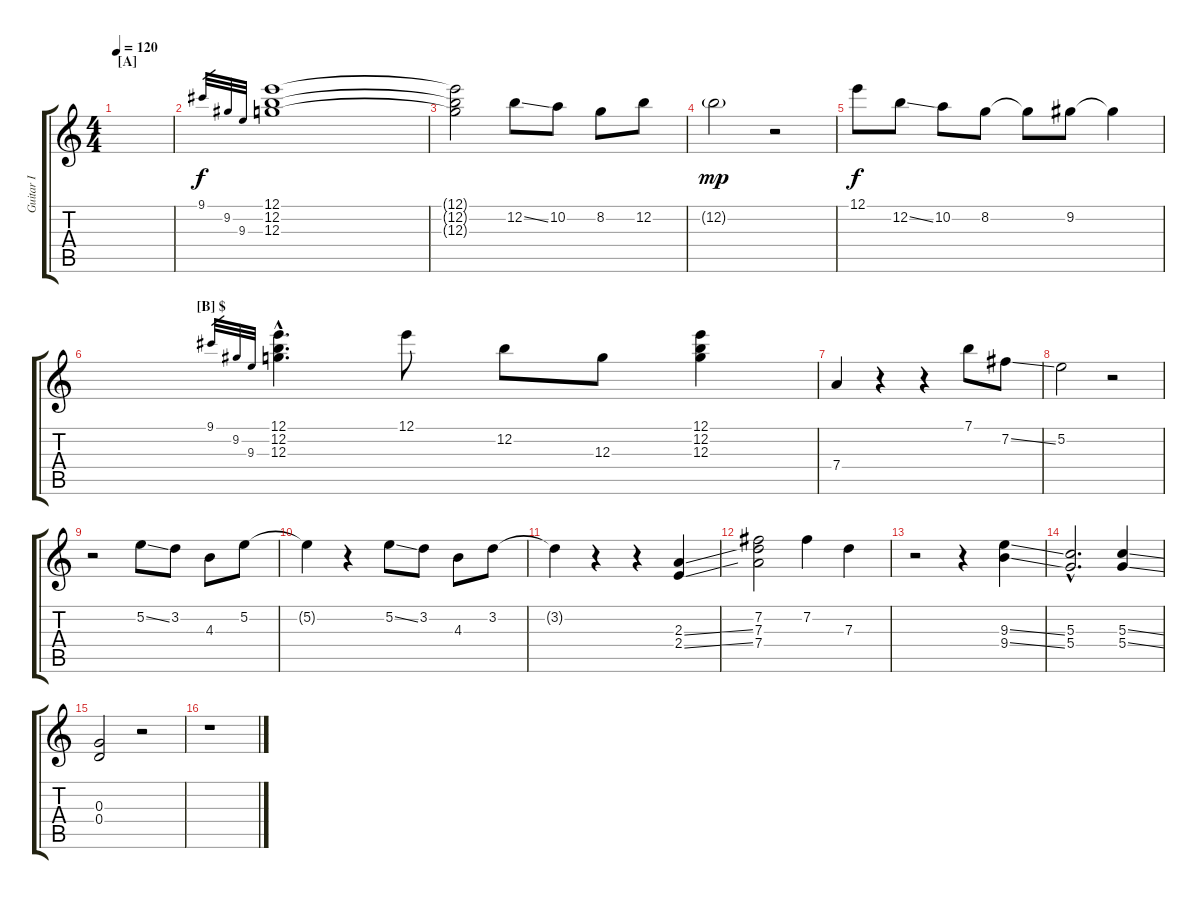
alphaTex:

\track ("Guitar I" "Guitar I") {instrument electricguitarclean}
\staff {score tabs}
\tuning (E4 B3 G3 D3 A2 E2) {hide}
\ts (4 4)
\section ("" "[A]")
\tempo 120
\clef g2
\ks c
|
9.1.32{gr} 9.2.32{gr} 9.3.32{gr} (12.1 12.2 12.3).1 |
(12.1{t} 12.2{t} 12.3{t}).2 12.2{ss}.8 10.2.8 8.2.8 12.2.8 |
12.2{g}.2{dy mp} r.2 |
12.1.8{dy f} 12.2{ss}.8 10.2.8 8.2.8 8.2{t}.8 9.2.8 9.2{t}.4 |
\section ("" "[B] $")
9.1.32{gr} 9.2.32{gr} 9.3.32{gr} (12.1{hac} 12.2{hac} 12.3{hac}).4{d} 12.1.8 12.2.8 12.3.8 (12.1 12.2 12.3).4 |
7.4.4 r.4 r.4 7.1.8 7.2{ss}.8 |
5.2.2 r.2 |
r.2 5.2{ss}.8 3.2.8 4.3.8 5.2.8 |
5.2{t}.4 r.4 5.2{ss}.8 3.2.8 4.3.8 3.2.8 |
3.2{t}.4 r.4 r.4 (2.3{ss} 2.4{ss}).4 |
(7.2 7.3 7.4).2 7.2.4 7.3.4 |
r.2 r.4 (9.3{ss} 9.4{ss}).4 |
(5.3{hac} 5.4{hac}).2{d} (5.3{ss} 5.4{ss}).4 |
(0.3 0.4).2 r.2 |
r.1
